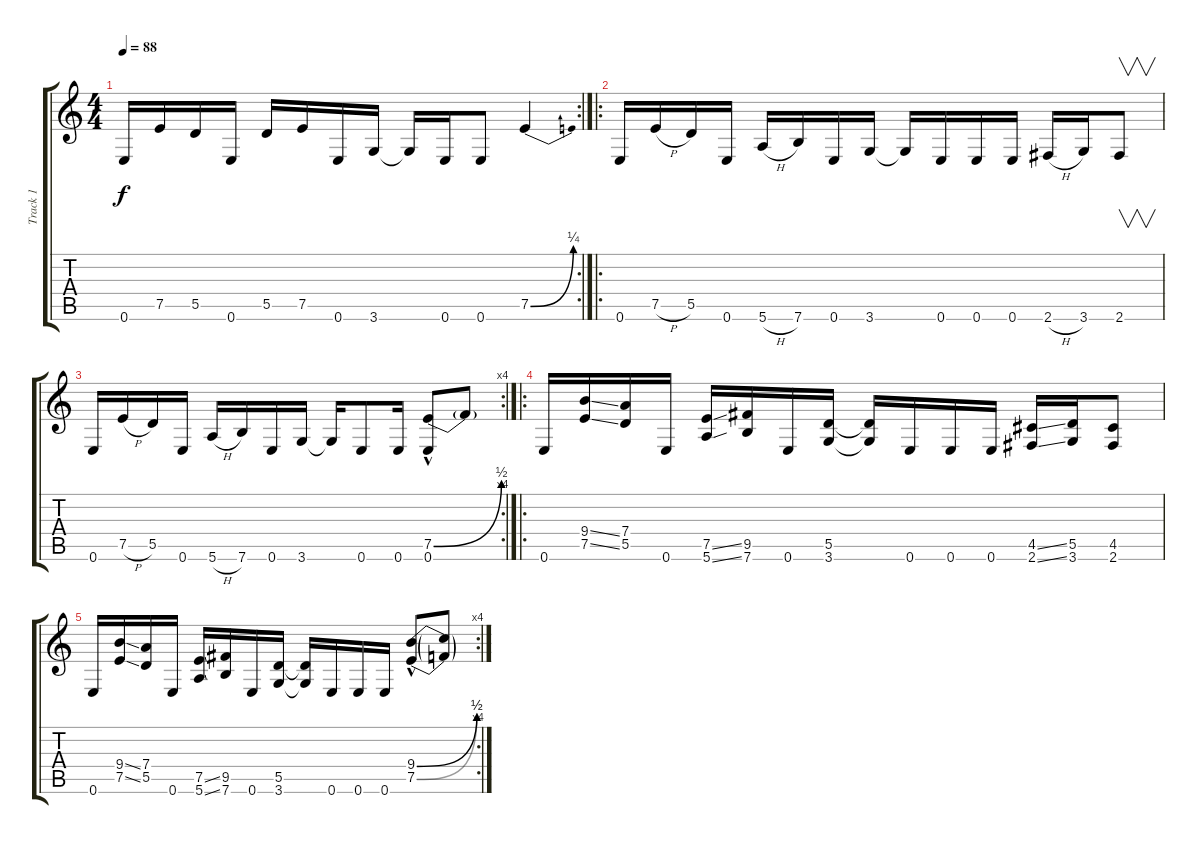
\track ("Track 1" "Track 1") {instrument distortionguitar}
\staff {score tabs}
\tuning (E4 B3 G3 D3 A2 E2) {hide}
\rc 2
\ts (4 4)
\tempo 88
\clef g2
\ks c
0.6.16{dy f} 7.5.16 5.5.16 0.6.16 5.5.16 7.5.16 0.6.16 3.6.16 3.6{t}.16 0.6.16 0.6.8 7.5{be (bend 0 0 60 1)}.4 |
\ro
0.6.16 7.5{h}.16 5.5.16 0.6.16 5.6{h}.16 7.6.16 0.6.16 3.6.16 3.6{t}.16 0.6.16 0.6.16 0.6.16 2.6{h}.16 3.6.16 2.6.8{v} |
\rc 4
0.6.16 7.5{h}.16 5.5.16 0.6.16 5.6{h}.16 7.6.16 0.6.16 3.6.16 3.6{t}.16 0.6.8 0.6.16 (7.5{be (bend 0 0 60 2) hac} 0.6{hac}).8 7.5{t}.8 |
\ro
0.6.16 (9.4{ss} 7.5{ss}).16 (7.4 5.5).16 0.6.16 (7.5{ss} 5.6{ss}).16 (9.5 7.6).16 0.6.16 (5.5 3.6).16 (5.5{t} 3.6{t}).16 0.6.16 0.6.16 0.6.16 (4.5{ss} 2.6{ss}).16 (5.5 3.6).16 (4.5 2.6).8 |
\rc 4
0.6.16 (9.4{ss} 7.5{ss}).16 (7.4 5.5).16 0.6.16 (7.5{ss} 5.6{ss}).16 (9.5 7.6).16 0.6.16 (5.5 3.6).16 (5.5{t} 3.6{t}).16 0.6.16 0.6.16 0.6.16 (9.4{be (bend 0 0 60 2) hac} 7.5{be (bend 0 0 60 2) hac}).8 (9.4{t} 7.5{t}).8
